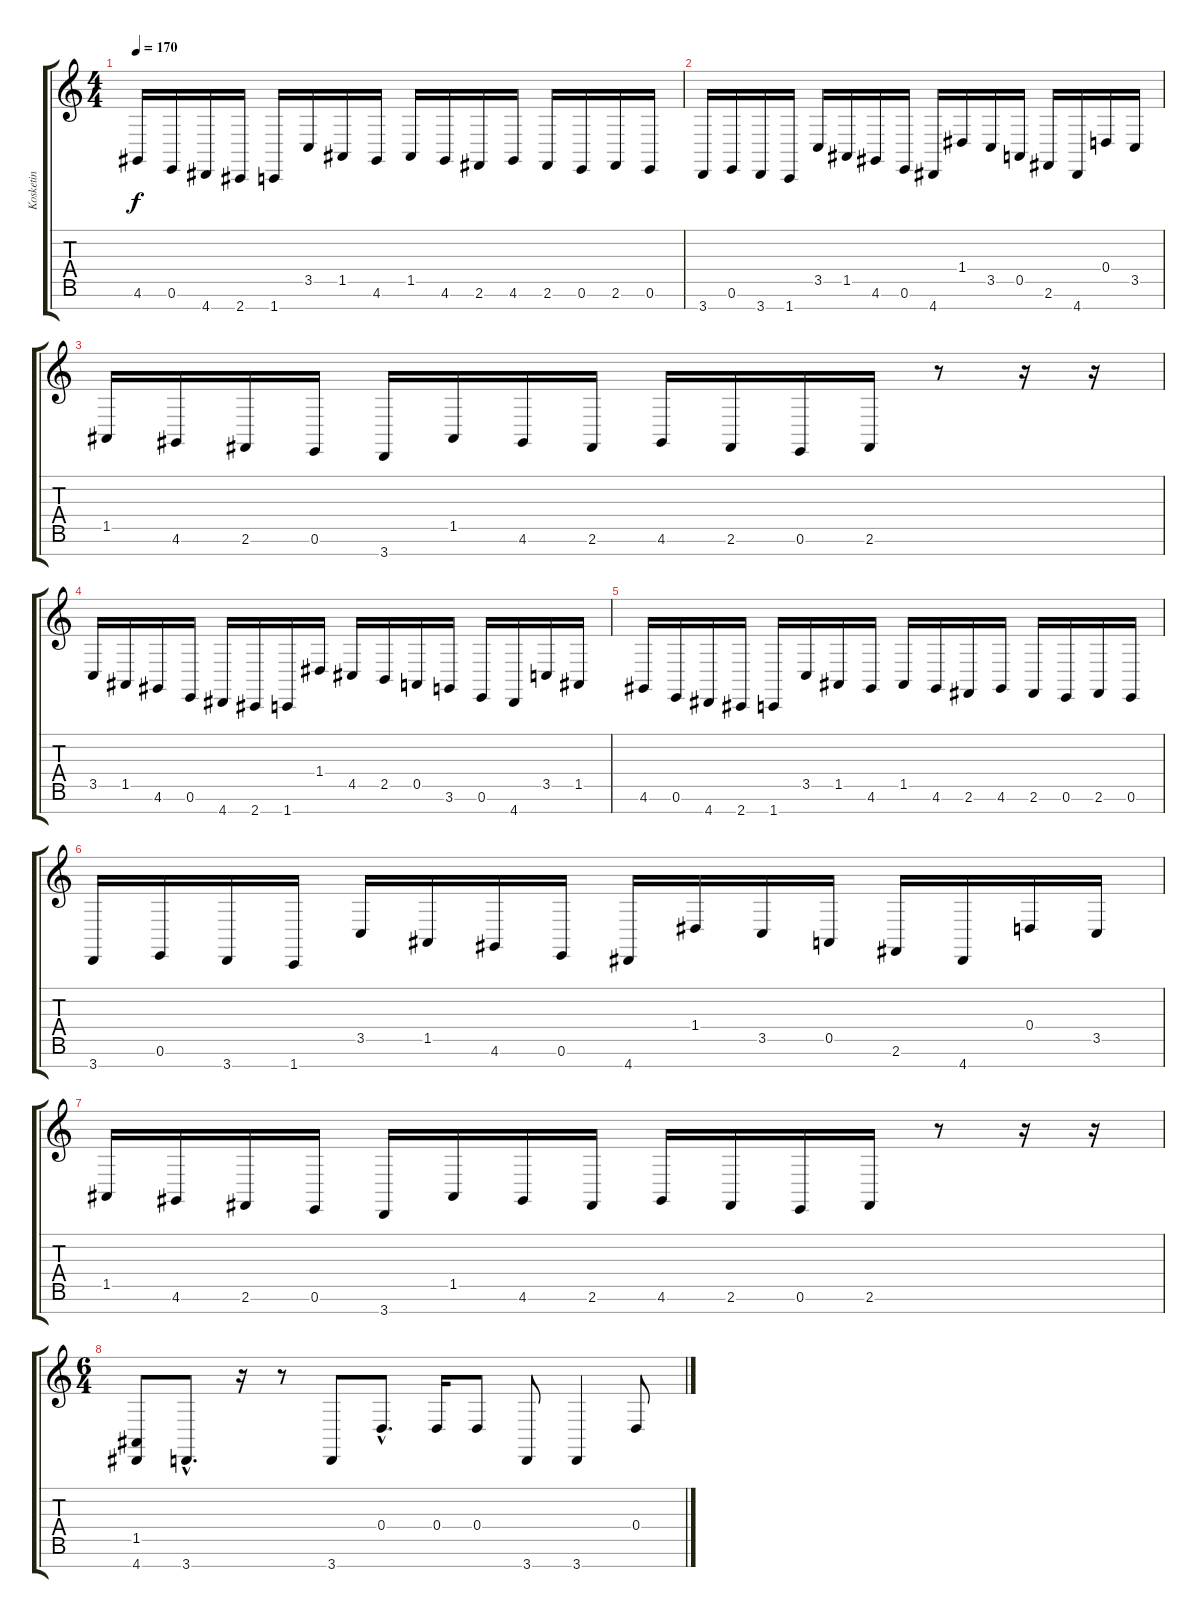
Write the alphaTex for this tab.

\track ("Kosketin" "Kosketin") {instrument lead8bassandlead}
\staff {score tabs}
\tuning (E4 B3 G3 D3 A2 E2 B1) {hide}
\ts (4 4)
\tempo 170
\clef g2
\ks c
4.6.16{dy f} 0.6.16 4.7.16 2.7.16 1.7.16 3.5.16 1.5.16 4.6.16 1.5.16 4.6.16 2.6.16 4.6.16 2.6.16 0.6.16 2.6.16 0.6.16 |
3.7.16 0.6.16 3.7.16 1.7.16 3.5.16 1.5.16 4.6.16 0.6.16 4.7.16 1.4.16 3.5.16 0.5.16 2.6.16 4.7.16 0.4.16 3.5.16 |
1.5.16 4.6.16 2.6.16 0.6.16 3.7.16 1.5.16 4.6.16 2.6.16 4.6.16 2.6.16 0.6.16 2.6.16 r.8 r.16 r.16 |
3.5.16 1.5.16 4.6.16 0.6.16 4.7.16 2.7.16 1.7.16 1.4.16 4.5.16 2.5.16 0.5.16 3.6.16 0.6.16 4.7.16 3.5.16 1.5.16 |
4.6.16 0.6.16 4.7.16 2.7.16 1.7.16 3.5.16 1.5.16 4.6.16 1.5.16 4.6.16 2.6.16 4.6.16 2.6.16 0.6.16 2.6.16 0.6.16 |
3.7.16 0.6.16 3.7.16 1.7.16 3.5.16 1.5.16 4.6.16 0.6.16 4.7.16 1.4.16 3.5.16 0.5.16 2.6.16 4.7.16 0.4.16 3.5.16 |
1.5.16 4.6.16 2.6.16 0.6.16 3.7.16 1.5.16 4.6.16 2.6.16 4.6.16 2.6.16 0.6.16 2.6.16 r.8 r.16 r.16 |
\ts (6 4)
(1.5 4.7).8{volume 11} 3.7{hac}.8{d} r.16 r.8 3.7.8 0.4{hac}.8{d} 0.4.16 0.4.8 3.7.8 3.7.4 0.4.8
